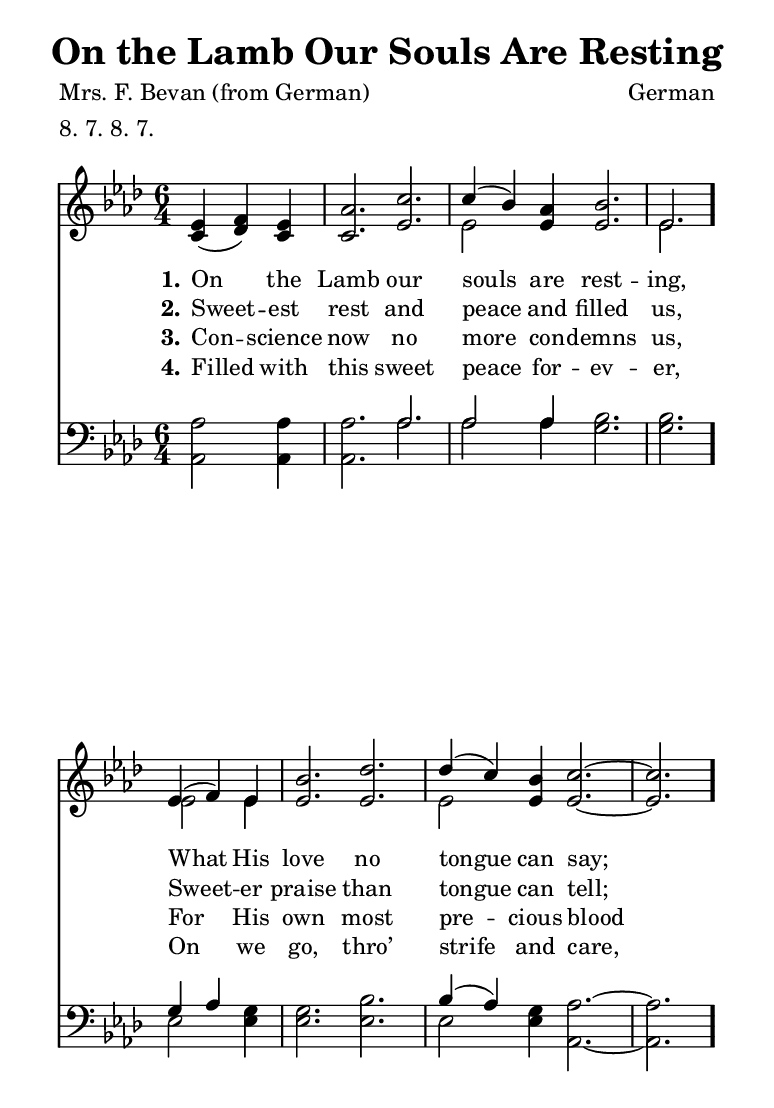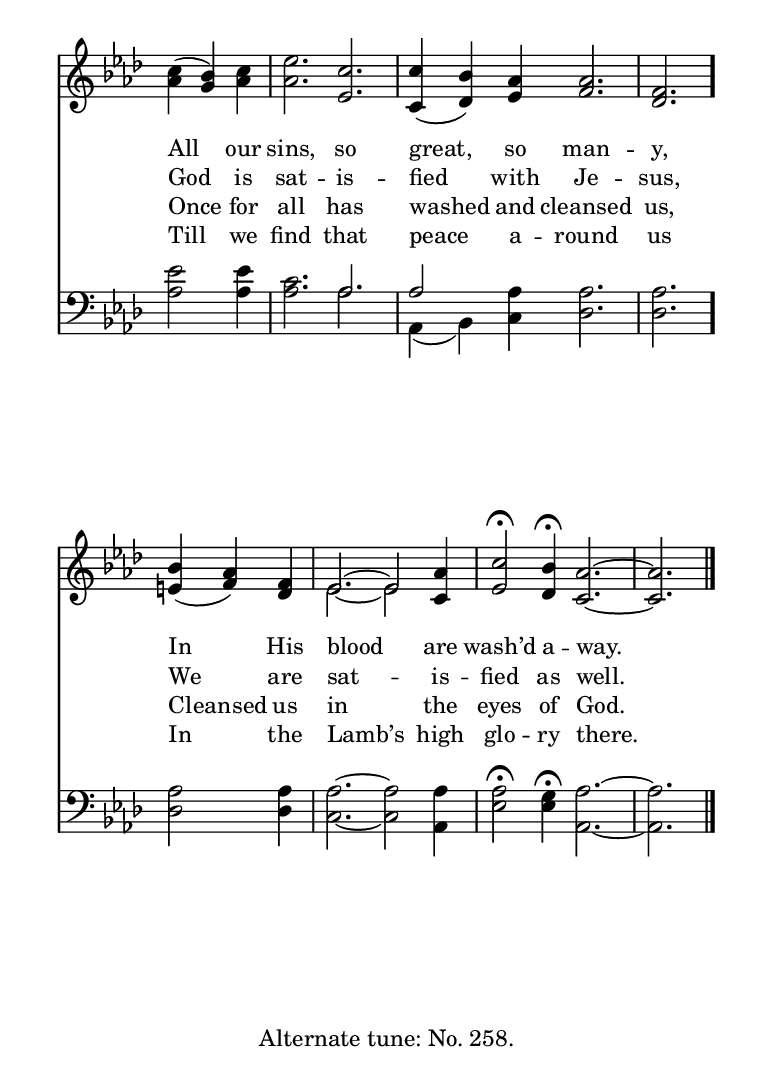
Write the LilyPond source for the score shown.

\include "common/global.ily"
\paper {
  \include "common/paper.ily"
  ragged-last-bottom = ##t
  systems-per-page = ##f
  system-count = #(cond (is-eogsized 2) (#t #f))
}

\header{
  hymnnumber = "171"
  title = "On the Lamb Our Souls Are Resting"
  tunename = "Zurich"
  meter = "8. 7. 8. 7."
  poet = "Mrs. F. Bevan (from German)"
  composer = "German"
  %copyright = ""
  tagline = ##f
}

ta = { \tempo 2=80 }
tb = { \tempo 2=40 }

global = {
  \include "common/overrides.ily"
  \override Staff.TimeSignature.style = #'numbered
  \time 6/4
  \override Score.MetronomeMark.transparent = ##t % hide all fermata changes too
  \tempo 2=80
  \key aes \major
  \partial 2.
  \autoBeamOff
}

notesSoprano = {
\global
\relative c' {

  ees4( f) ees | aes2. c | c4( bes) aes bes2. | ees,
  ees4( f) ees | bes'2. des | des4( c) bes c2. ~ | c
  c4( bes) c | ees2. c | c4( bes) aes aes2. | f
  bes4( aes) f | ees2. ~ ees2 aes4 | \tb c2 \fermata bes4 \fermata \ta aes2. ~ | aes

  \bar "|."

}
}

notesAlto = {
\global
\relative e' {

  c4( des) c | c2. ees | ees2 ees4 ees2. | ees2.
  ees2 ees4 | ees2. ees | ees2 ees4 ees2. ~ | ees
  aes4( g) aes | aes2. ees2. | c4( des) ees f2. | des
  e4( f) des | ees2. ~ ees2 c4 | ees2 des4 c2. ~ | c

}
}

notesTenor = {
\global
\relative a {

  aes2 aes4 | aes2. aes | aes2 aes4 bes2. | bes
  g4 aes g | g2. bes2. | bes4( aes) g aes2. ~ | aes
  ees'2 ees4 | c2. aes | aes2 aes4 aes2. | aes
  aes2 aes4 | aes2. ~ aes2 aes4 | aes2 g4 aes2. ~ | aes

}
}

notesBass = {
\global
\relative f, {

  aes2 aes4 | aes2. aes' | aes2 aes4 g2. | g
  ees2 ees4 | ees2. ees | ees2 ees4 aes,2. ~ | aes
  aes'2 aes4 | aes2. aes | aes,4( bes) c des2. | des
  des2 des4 | c2. ~ c2 aes4 | ees'2 \fermata ees4 \fermata aes,2. ~ | aes

}
}

wordsA = \lyricmode {
\set stanza = "1."

On the Lamb our souls are rest -- ing, \bar "."
What His love no tongue can say; \bar "."
All our sins, so great, so man -- y, \bar "."
In His blood are wash’d a -- way. \bar "."

}

wordsB = \lyricmode {
\set stanza = "2."

Sweet -- est rest and peace and filled us,
Sweet -- er praise than tongue can tell;
God is sat -- is -- fied with Je -- sus,
We are sat -- is -- fied as well.

}

wordsC = \lyricmode {
\set stanza = "3."

Con -- science now no more con -- demns us,
For His own most pre -- cious blood
Once for all has washed and cleansed us,
Cleansed us in the eyes of God.

}

wordsD = \lyricmode {
\set stanza = "4."

Filled with this sweet peace for -- ev -- er,
On we go, thro’ strife and care,
Till we find that peace a -- round us
In the Lamb’s high glo -- ry there.

}

\score {
  \context ChoirStaff <<
    \context Staff = upper <<
      \set Staff.autoBeaming = ##f
      \set ChoirStaff.systemStartDelimiter = #'SystemStartBar
      \set ChoirStaff.printPartCombineTexts = ##f
      \partcombine #'(2 . 9) \notesSoprano \notesAlto
      \context NullVoice = sopranos { \voiceOne << \notesSoprano >> }
      \context NullVoice = altos { \voiceTwo << \notesAlto >> }
      \context Lyrics = one   \lyricsto sopranos \wordsA
      \context Lyrics = two   \lyricsto sopranos \wordsB
      \context Lyrics = three \lyricsto sopranos \wordsC
      \context Lyrics = four  \lyricsto sopranos \wordsD
    >>
    \context Staff = men <<
      \set Staff.autoBeaming = ##f
      \clef bass
      \set ChoirStaff.printPartCombineTexts = ##f
      \partcombine #'(2 . 9) \notesTenor \notesBass
      \context NullVoice = tenors { \voiceOne << \notesTenor >> }
      \context NullVoice = basses { \voiceTwo << \notesBass >> }
    >>
  >>
  \layout {
    \include "common/layout.ily"
  }
  \midi{
    \include "common/midi.ily"
  }
}

\noPageBreak

\markup { \vspace #2 \fill-line { \raise #2 \line { Alternate tune: No. 258. } } }

\version "2.19.49"  % necessary for upgrading to future LilyPond versions.

% vi:set et ts=2 sw=2 ai nocindent syntax=lilypond:
